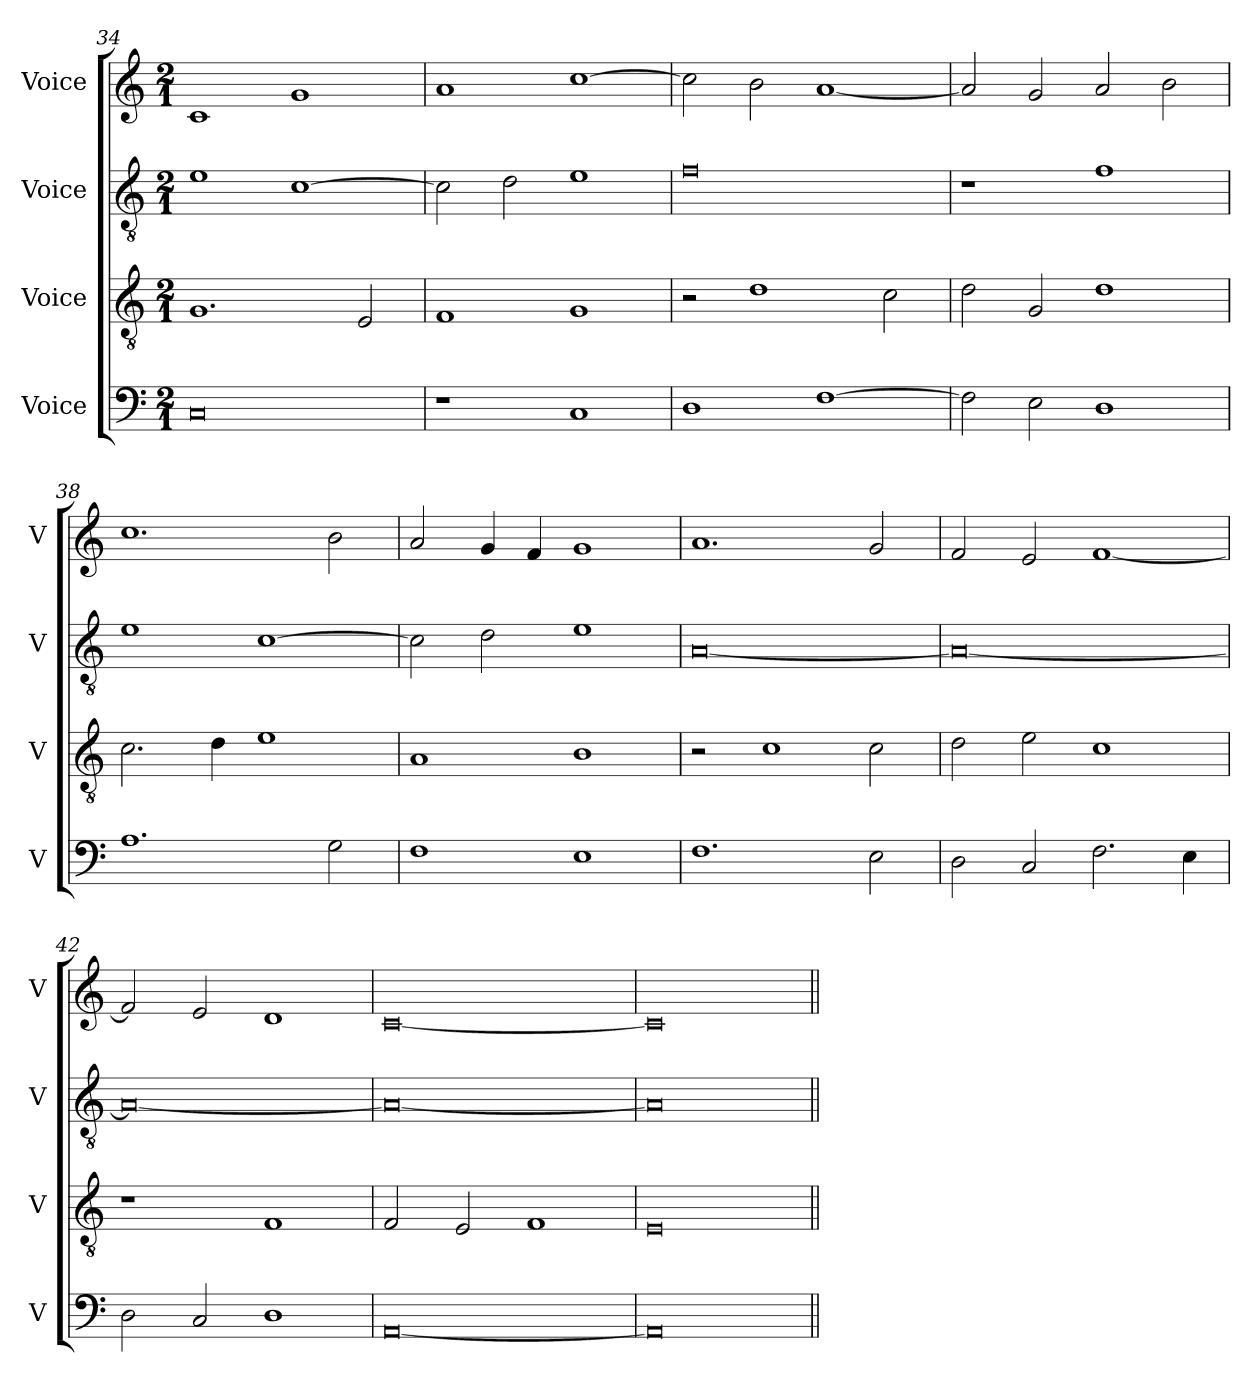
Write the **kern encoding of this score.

**kern	**kern	**kern	**kern
*part4	*part3	*part2	*part1
*staff4	*staff3	*staff2	*staff1
*I"Voice	*I"Voice	*I"Voice	*I"Voice
*I'V	*I'V	*I'V	*I'V
!!LO:LB:g=z
*clefF4	*clefGv2	*clefGv2	*clefG2
*k[]	*k[]	*k[]	*k[]
*M2/1	*M2/1	*M2/1	*M2/1
=34	=34	=34	=34
0C	1.G	1e	1c
.	.	[1c	1g
.	2E/	.	.
=35	=35	=35	=35
1r	1F	2c\]	1a
.	.	2d\	.
1C	1G	1e	[1cc
=36	=36	=36	=36
1D	2r	0f	2cc\]
.	1d	.	2b\
[1F	.	.	[1a
.	2c\	.	.
=37	=37	=37	=37
2F\]	2d\	1r	2a/]
2E\	2G/	.	2g/
1D	1d	1f	2a/
.	.	.	2b\
!!LO:LB:g=z
=38	=38	=38	=38
1.A	2.c\	1e	1.cc
.	4d\	.	.
.	1e	[1c	.
2G\	.	.	2b\
=39	=39	=39	=39
1F	1A	2c\]	2a/
.	.	2d\	4g/
.	.	.	4f/
1E	1B	1e	1g
=40	=40	=40	=40
1.F	2r	[0A	1.a
.	1c	.	.
2E\	2c\	.	2g/
=41	=41	=41	=41
2D\	2d\	0A_	2f/
2C/	2e\	.	2e/
2.F\	1c	.	[1f
4E\	.	.	.
!!LO:LB:g=z
=42	=42	=42	=42
2D\	1r	0A_	2f/]
2C/	.	.	2e/
1D	1F	.	1d
=43	=43	=43	=43
[0AA	2F/	0A_	[0c
.	2E/	.	.
.	1F	.	.
=44	=44	=44	=44
0AA]	0E	0A]	0c]
=||	=||	=||	=||
*-	*-	*-	*-
